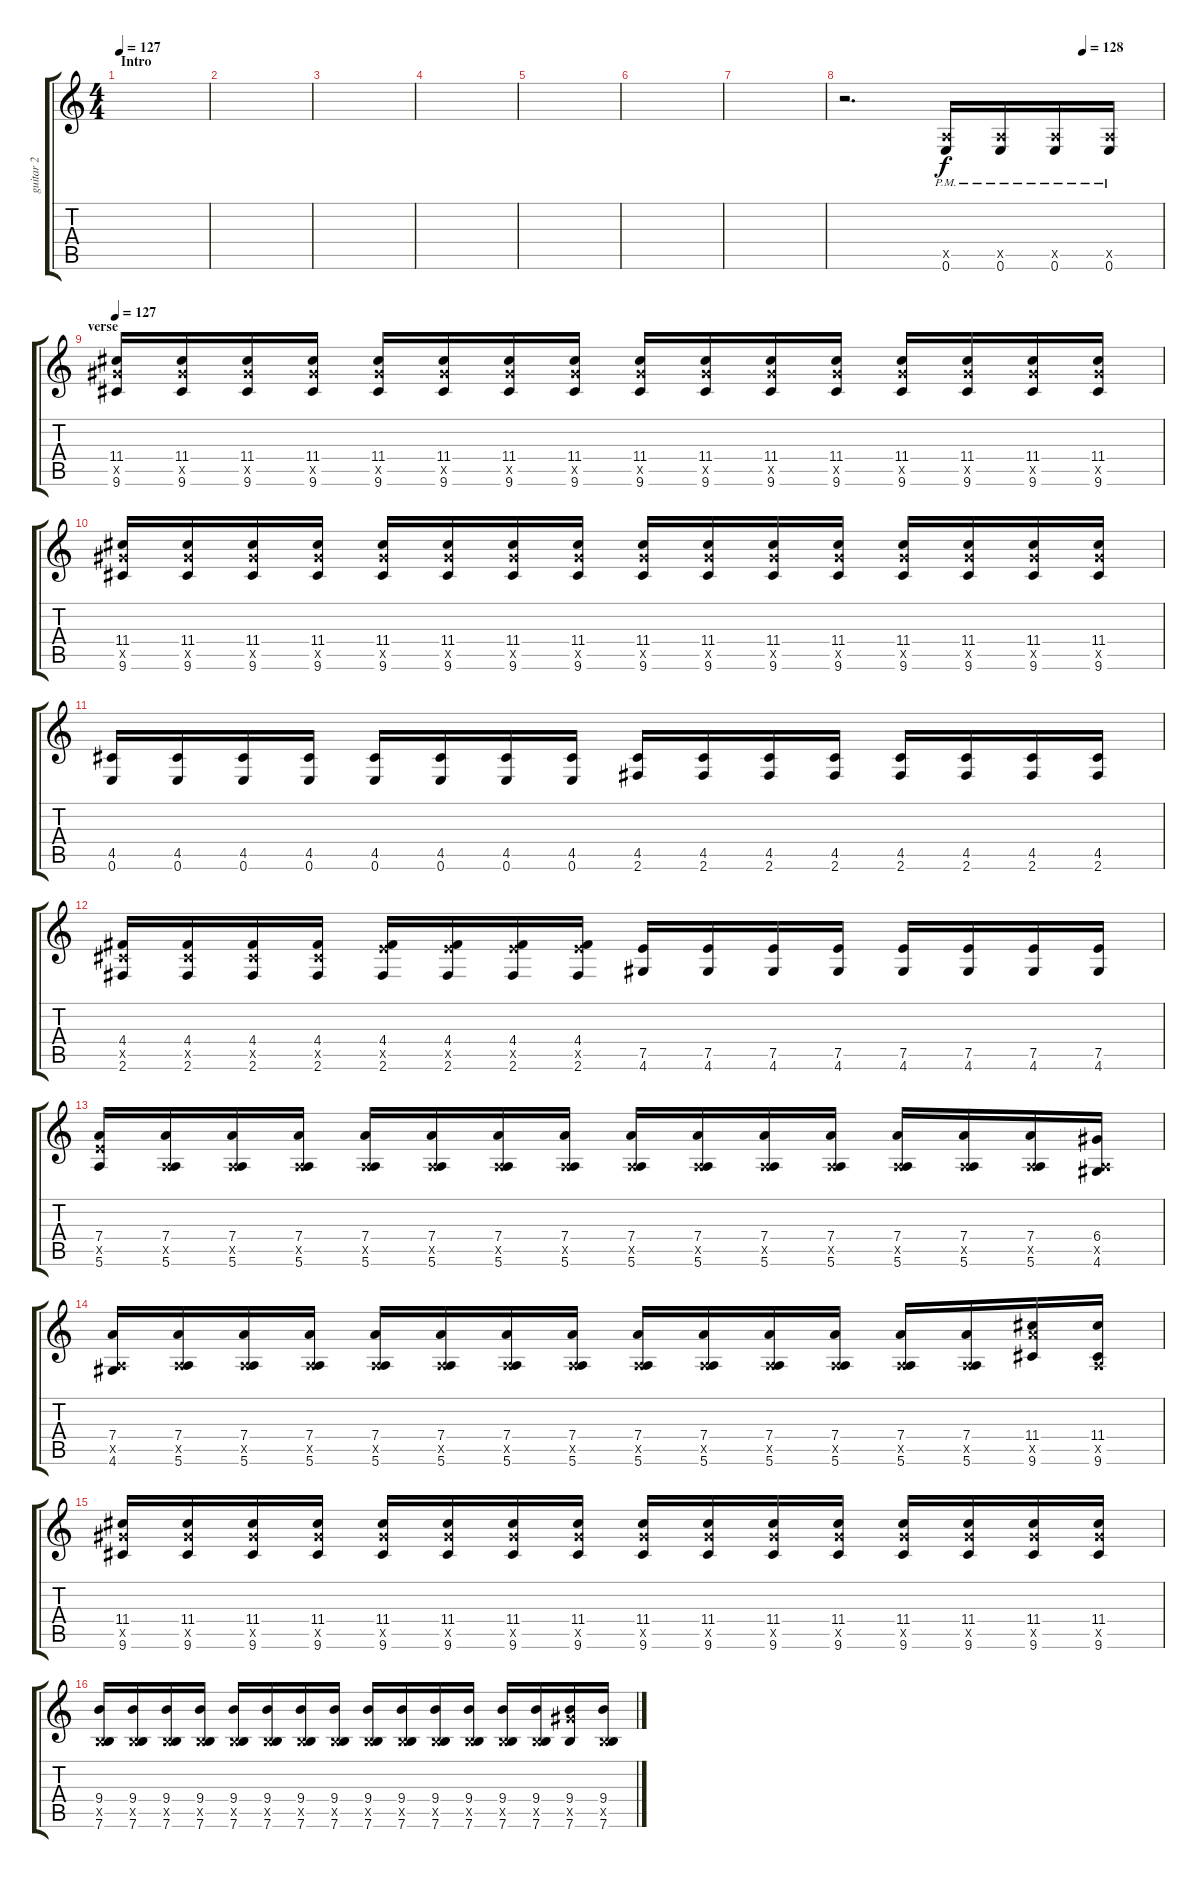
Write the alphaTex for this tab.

\track (" guitar 2 (Frank Iero)" " guitar 2 ") {instrument overdrivenguitar}
\staff {score tabs}
\tuning (E4 B3 G3 D3 A2 E2) {hide}
\ts (4 4)
\section ("" "Intro")
\tempo 127
\tempo 125
\tempo 127
\clef g2
\ks c
|
|
|
|
|
|
|
\tempo (128 0.75)
r.2{d} (0.5{x} 0.6{pm}).16{volume 12} (0.5{x} 0.6{pm}).16 (0.5{x} 0.6{pm}).16 (0.5{x} 0.6{pm}).16 |
\section ("" "verse")
\tempo 127
(11.4 11.5{x} 9.6).16{volume 9} (11.4 11.5{x} 9.6).16 (11.4 11.5{x} 9.6).16 (11.4 11.5{x} 9.6).16 (11.4 11.5{x} 9.6).16 (11.4 11.5{x} 9.6).16 (11.4 11.5{x} 9.6).16 (11.4 11.5{x} 9.6).16 (11.4 11.5{x} 9.6).16 (11.4 11.5{x} 9.6).16 (11.4 11.5{x} 9.6).16 (11.4 11.5{x} 9.6).16 (11.4 11.5{x} 9.6).16 (11.4 11.5{x} 9.6).16 (11.4 11.5{x} 9.6).16 (11.4 11.5{x} 9.6).16 |
(11.4 11.5{x} 9.6).16 (11.4 11.5{x} 9.6).16 (11.4 11.5{x} 9.6).16 (11.4 11.5{x} 9.6).16 (11.4 11.5{x} 9.6).16 (11.4 11.5{x} 9.6).16 (11.4 11.5{x} 9.6).16 (11.4 11.5{x} 9.6).16 (11.4 11.5{x} 9.6).16 (11.4 11.5{x} 9.6).16 (11.4 11.5{x} 9.6).16 (11.4 11.5{x} 9.6).16 (11.4 11.5{x} 9.6).16 (11.4 11.5{x} 9.6).16 (11.4 11.5{x} 9.6).16 (11.4 11.5{x} 9.6).16 |
(4.5 0.6).16 (4.5 0.6).16 (4.5 0.6).16 (4.5 0.6).16 (4.5 0.6).16 (4.5 0.6).16 (4.5 0.6).16 (4.5 0.6).16 (4.5 2.6).16 (4.5 2.6).16 (4.5 2.6).16 (4.5 2.6).16 (4.5 2.6).16 (4.5 2.6).16 (4.5 2.6).16 (4.5 2.6).16 |
(4.4 4.5{x} 2.6).16 (4.4 4.5{x} 2.6).16 (4.4 4.5{x} 2.6).16 (4.4 4.5{x} 2.6).16 (4.4 7.5{x} 2.6).16 (4.4 7.5{x} 2.6).16 (4.4 7.5{x} 2.6).16 (4.4 7.5{x} 2.6).16 (7.5 4.6).16 (7.5 4.6).16 (7.5 4.6).16 (7.5 4.6).16 (7.5 4.6).16 (7.5 4.6).16 (7.5 4.6).16 (7.5 4.6).16 |
(7.4 7.5{x} 5.6).16 (7.4 0.5{x} 5.6).16 (7.4 0.5{x} 5.6).16 (7.4 0.5{x} 5.6).16 (7.4 0.5{x} 5.6).16 (7.4 0.5{x} 5.6).16 (7.4 0.5{x} 5.6).16 (7.4 0.5{x} 5.6).16 (7.4 0.5{x} 5.6).16 (7.4 0.5{x} 5.6).16 (7.4 0.5{x} 5.6).16 (7.4 0.5{x} 5.6).16 (7.4 0.5{x} 5.6).16 (7.4 0.5{x} 5.6).16 (7.4 0.5{x} 5.6).16 (6.4 0.5{x} 4.6).16 |
(7.4 0.5{x} 4.6).16 (7.4 0.5{x} 5.6).16 (7.4 0.5{x} 5.6).16 (7.4 0.5{x} 5.6).16 (7.4 0.5{x} 5.6).16 (7.4 0.5{x} 5.6).16 (7.4 0.5{x} 5.6).16 (7.4 0.5{x} 5.6).16 (7.4 0.5{x} 5.6).16 (7.4 0.5{x} 5.6).16 (7.4 0.5{x} 5.6).16 (7.4 0.5{x} 5.6).16 (7.4 0.5{x} 5.6).16 (7.4 0.5{x} 5.6).16 (11.4 12.5{x} 9.6).16 (11.4 0.5{x} 9.6).16 |
(11.4 11.5{x} 9.6).16 (11.4 11.5{x} 9.6).16 (11.4 11.5{x} 9.6).16 (11.4 11.5{x} 9.6).16 (11.4 11.5{x} 9.6).16 (11.4 11.5{x} 9.6).16 (11.4 11.5{x} 9.6).16 (11.4 11.5{x} 9.6).16 (11.4 11.5{x} 9.6).16 (11.4 11.5{x} 9.6).16 (11.4 11.5{x} 9.6).16 (11.4 11.5{x} 9.6).16 (11.4 11.5{x} 9.6).16 (11.4 11.5{x} 9.6).16 (11.4 11.5{x} 9.6).16 (11.4 11.5{x} 9.6).16 |
(9.4 2.5{x} 7.6).16 (9.4 2.5{x} 7.6).16 (9.4 2.5{x} 7.6).16 (9.4 2.5{x} 7.6).16 (9.4 2.5{x} 7.6).16 (9.4 2.5{x} 7.6).16 (9.4 2.5{x} 7.6).16 (9.4 2.5{x} 7.6).16 (9.4 2.5{x} 7.6).16 (9.4 2.5{x} 7.6).16 (9.4 2.5{x} 7.6).16 (9.4 2.5{x} 7.6).16 (9.4 2.5{x} 7.6).16 (9.4 2.5{x} 7.6).16 (9.4 11.5{x} 7.6).16 (9.4 2.5{x} 7.6).16
